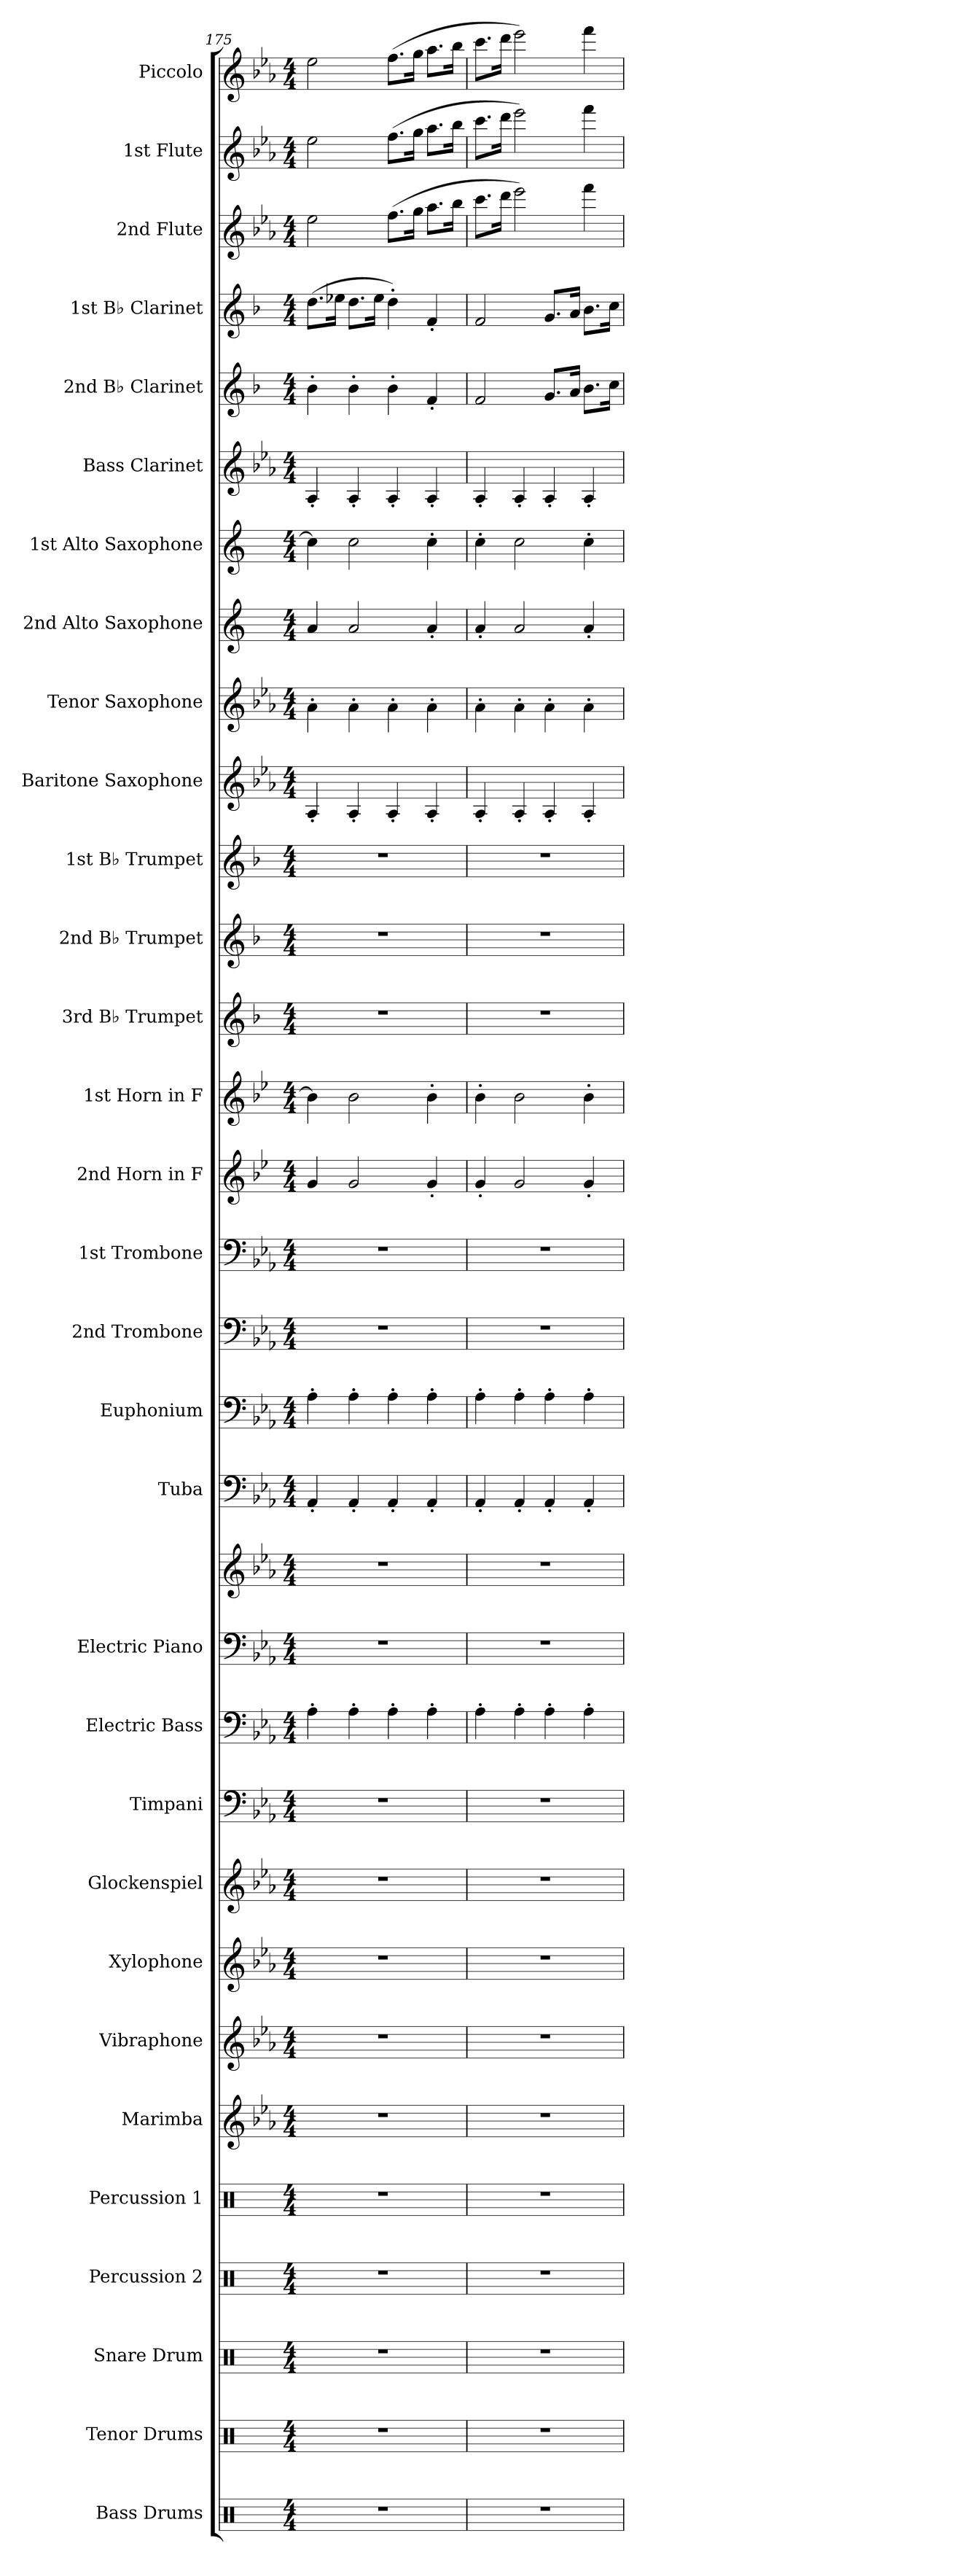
**kern	**kern	**kern	**kern	**kern	**kern	**kern	**kern	**kern	**kern	**kern	**kern	**kern	**kern	**kern	**kern	**kern	**kern	**kern	**kern	**kern	**kern	**kern	**kern	**kern	**kern	**kern	**kern	**kern	**kern	**kern	**kern
*part31	*part30	*part29	*part28	*part27	*part26	*part25	*part24	*part23	*part22	*part21	*part20	*part20	*part19	*part18	*part17	*part16	*part15	*part14	*part13	*part12	*part11	*part10	*part9	*part8	*part7	*part6	*part5	*part4	*part3	*part2	*part1
*staff32	*staff31	*staff30	*staff29	*staff28	*staff27	*staff26	*staff25	*staff24	*staff23	*staff22	*staff21	*staff20	*staff19	*staff18	*staff17	*staff16	*staff15	*staff14	*staff13	*staff12	*staff11	*staff10	*staff9	*staff8	*staff7	*staff6	*staff5	*staff4	*staff3	*staff2	*staff1
*I"Bass Drums	*I"Tenor Drums	*I"Snare Drum	*I"Percussion 2	*I"Percussion 1	*I"Marimba	*I"Vibraphone	*I"Xylophone	*I"Glockenspiel	*I"Timpani	*I"Electric Bass	*I"Electric Piano	*	*I"Tuba	*I"Euphonium	*I"2nd Trombone	*I"1st Trombone	*I"2nd Horn in F	*I"1st Horn in F	*I"3rd B♭ Trumpet	*I"2nd B♭ Trumpet	*I"1st B♭ Trumpet	*I"Baritone Saxophone	*I"Tenor Saxophone	*I"2nd Alto Saxophone	*I"1st Alto Saxophone	*I"Bass Clarinet	*I"2nd B♭ Clarinet	*I"1st B♭ Clarinet	*I"2nd Flute	*I"1st Flute	*I"Piccolo
*I'B.D.	*I'T.D.	*I'S.D.	*I'Perc.	*I'Perc.	*I'Mrm.	*I'Vib.	*I'Xyl.	*I'Glock.	*I'Timp.	*I'El. B.	*I'El. Pno.	*	*I'Tba.	*I'Euph.	*I'Tbn.	*I'Tbn.	*	*	*I'B♭ Tpt.	*I'B♭ Tpt.	*I'B♭ Tpt.	*I'Bar. Sax.	*I'T. Sax.	*I'A. Sax.	*I'A. Sax.	*I'B. Cl.	*I'B♭ Cl.	*I'B♭ Cl.	*I'Fl.	*I'Fl.	*I'Picc.
*clefX	*clefX	*clefX	*clefX	*clefX	*clefG2	*clefG2	*clefG2	*clefG2	*clefF4	*clefF4	*clefF4	*clefG2	*clefF4	*clefF4	*clefF4	*clefF4	*clefG2	*clefG2	*clefG2	*clefG2	*clefG2	*clefG2	*clefG2	*clefG2	*clefG2	*clefG2	*clefG2	*clefG2	*clefG2	*clefG2	*clefG2
*	*	*	*	*	*	*	*ITrd-7c-12	*ITrd-14c-24	*	*ITrd7c12	*	*	*	*	*	*	*ITrd4c7	*ITrd4c7	*ITrd1c2	*ITrd1c2	*ITrd1c2	*ITrd12c21	*ITrd8c14	*ITrd5c9	*ITrd5c9	*ITrd8c14	*ITrd1c2	*ITrd1c2	*	*	*ITrd-7c-12
*k[]	*k[]	*k[]	*k[]	*k[]	*k[b-e-a-]	*k[b-e-a-]	*k[b-e-a-]	*k[b-e-a-]	*k[b-e-a-]	*k[b-e-a-]	*k[b-e-a-]	*k[b-e-a-]	*k[b-e-a-]	*k[b-e-a-]	*k[b-e-a-]	*k[b-e-a-]	*k[b-e-a-]	*k[b-e-a-]	*k[b-e-a-]	*k[b-e-a-]	*k[b-e-a-]	*k[b-e-a-]	*k[b-e-a-]	*k[b-e-a-]	*k[b-e-a-]	*k[b-e-a-]	*k[b-e-a-]	*k[b-e-a-]	*k[b-e-a-]	*k[b-e-a-]	*k[b-e-a-]
*M4/4	*M4/4	*M4/4	*M4/4	*M4/4	*M4/4	*M4/4	*M4/4	*M4/4	*M4/4	*M4/4	*M4/4	*M4/4	*M4/4	*M4/4	*M4/4	*M4/4	*M4/4	*M4/4	*M4/4	*M4/4	*M4/4	*M4/4	*M4/4	*M4/4	*M4/4	*M4/4	*M4/4	*M4/4	*M4/4	*M4/4	*M4/4
=175	=175	=175	=175	=175	=175	=175	=175	=175	=175	=175	=175	=175	=175	=175	=175	=175	=175	=175	=175	=175	=175	=175	=175	=175	=175	=175	=175	=175	=175	=175	=175
1r	1r	1r	1r	1r	1r	1r	1r	1r	1r	4AA-'\	1r	1r	4AA-'/	4A-'\	1r	1r	4c/	4e-\]	1r	1r	1r	4AA-'/	4A-'\	4c/	4e-\]	4AA-'/	4a-'\	(8.cc\L	2ee-\	2ee-\	2eee-\
.	.	.	.	.	.	.	.	.	.	.	.	.	.	.	.	.	.	.	.	.	.	.	.	.	.	.	.	16dd-X\Jk	.	.	.
.	.	.	.	.	.	.	.	.	.	4AA-'\	.	.	4AA-'/	4A-'\	.	.	2c/	2e-\	.	.	.	4AA-'/	4A-'\	2c/	2e-\	4AA-'/	4a-'\	8.cc\L	.	.	.
.	.	.	.	.	.	.	.	.	.	.	.	.	.	.	.	.	.	.	.	.	.	.	.	.	.	.	.	16dd-\Jk	.	.	.
.	.	.	.	.	.	.	.	.	.	4AA-'\	.	.	4AA-'/	4A-'\	.	.	.	.	.	.	.	4AA-'/	4A-'\	.	.	4AA-'/	4a-'\	4cc'\)	(8.ff\L	(8.ff\L	(8.fff\L
.	.	.	.	.	.	.	.	.	.	.	.	.	.	.	.	.	.	.	.	.	.	.	.	.	.	.	.	.	16gg\Jk	16gg\Jk	16ggg\Jk
.	.	.	.	.	.	.	.	.	.	4AA-'\	.	.	4AA-'/	4A-'\	.	.	4c'/	4e-'\	.	.	.	4AA-'/	4A-'\	4c'/	4e-'\	4AA-'/	4e-'/	4e-'/	8.aa-\L	8.aa-\L	8.aaa-\L
.	.	.	.	.	.	.	.	.	.	.	.	.	.	.	.	.	.	.	.	.	.	.	.	.	.	.	.	.	16bb-\Jk	16bb-\Jk	16bbb-\Jk
=176	=176	=176	=176	=176	=176	=176	=176	=176	=176	=176	=176	=176	=176	=176	=176	=176	=176	=176	=176	=176	=176	=176	=176	=176	=176	=176	=176	=176	=176	=176	=176
1r	1r	1r	1r	1r	1r	1r	1r	1r	1r	4AA-'\	1r	1r	4AA-'/	4A-'\	1r	1r	4c'/	4e-'\	1r	1r	1r	4AA-'/	4A-'\	4c'/	4e-'\	4AA-'/	2e-/	2e-/	8.ccc\L	8.ccc\L	8.cccc\L
.	.	.	.	.	.	.	.	.	.	.	.	.	.	.	.	.	.	.	.	.	.	.	.	.	.	.	.	.	16ddd\Jk	16ddd\Jk	16dddd\Jk
.	.	.	.	.	.	.	.	.	.	4AA-'\	.	.	4AA-'/	4A-'\	.	.	2c/	2e-\	.	.	.	4AA-'/	4A-'\	2c/	2e-\	4AA-'/	.	.	2eee-\)	2eee-\)	2eeee-\)
.	.	.	.	.	.	.	.	.	.	4AA-'\	.	.	4AA-'/	4A-'\	.	.	.	.	.	.	.	4AA-'/	4A-'\	.	.	4AA-'/	8.f/L	8.f/L	.	.	.
.	.	.	.	.	.	.	.	.	.	.	.	.	.	.	.	.	.	.	.	.	.	.	.	.	.	.	16g/Jk	16g/Jk	.	.	.
.	.	.	.	.	.	.	.	.	.	4AA-'\	.	.	4AA-'/	4A-'\	.	.	4c'/	4e-'\	.	.	.	4AA-'/	4A-'\	4c'/	4e-'\	4AA-'/	8.a-\L	8.a-\L	4fff\	4fff\	4ffff\
.	.	.	.	.	.	.	.	.	.	.	.	.	.	.	.	.	.	.	.	.	.	.	.	.	.	.	16b-\Jk	16b-\Jk	.	.	.
=	=	=	=	=	=	=	=	=	=	=	=	=	=	=	=	=	=	=	=	=	=	=	=	=	=	=	=	=	=	=	=
*-	*-	*-	*-	*-	*-	*-	*-	*-	*-	*-	*-	*-	*-	*-	*-	*-	*-	*-	*-	*-	*-	*-	*-	*-	*-	*-	*-	*-	*-	*-	*-
